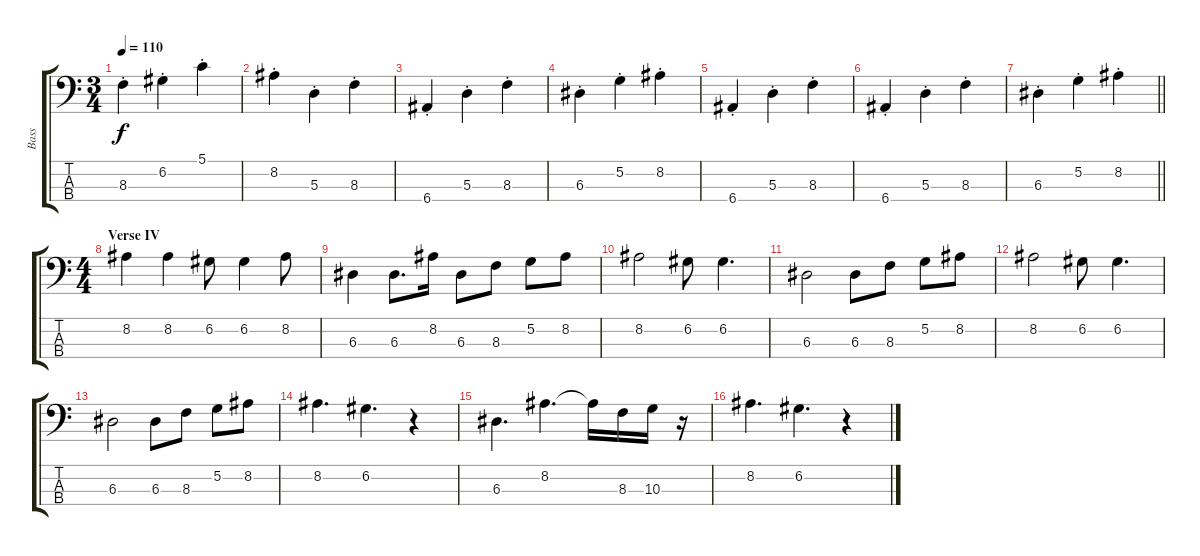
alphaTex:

\track ("Bass" "Bass") {instrument electricbassfinger}
\staff {score tabs}
\tuning (G2 D2 A1 E1) {hide}
\ts (3 4)
\tempo 110
\clef f4
\ks c
8.3{st}.4{dy f} 6.2{st}.4 5.1{st}.4 |
8.2{st}.4 5.3{st}.4 8.3{st}.4 |
6.4{st}.4 5.3{st}.4 8.3{st}.4 |
6.3{st}.4 5.2{st}.4 8.2{st}.4 |
6.4{st}.4 5.3{st}.4 8.3{st}.4 |
6.4{st}.4 5.3{st}.4 8.3{st}.4 |
\barLineRight lightlight
6.3{st}.4 5.2{st}.4 8.2{st}.4 |
\ts (4 4)
\section ("" "Verse IV")
8.2.4 8.2.4 6.2.8 6.2.4 8.2.8 |
6.3.4 6.3.8{d} 8.2.16 6.3.8 8.3.8 5.2.8 8.2.8 |
8.2.2 6.2.8 6.2.4{d} |
6.3.2 6.3.8 8.3.8 5.2.8 8.2.8 |
8.2.2 6.2.8 6.2.4{d} |
6.3.2 6.3.8 8.3.8 5.2.8 8.2.8 |
8.2.4{d} 6.2.4{d} r.4 |
6.3.4{d} 8.2.4{d} 8.2{t}.16 8.3.16 10.3.16 r.16 |
8.2.4{d} 6.2.4{d} r.4
